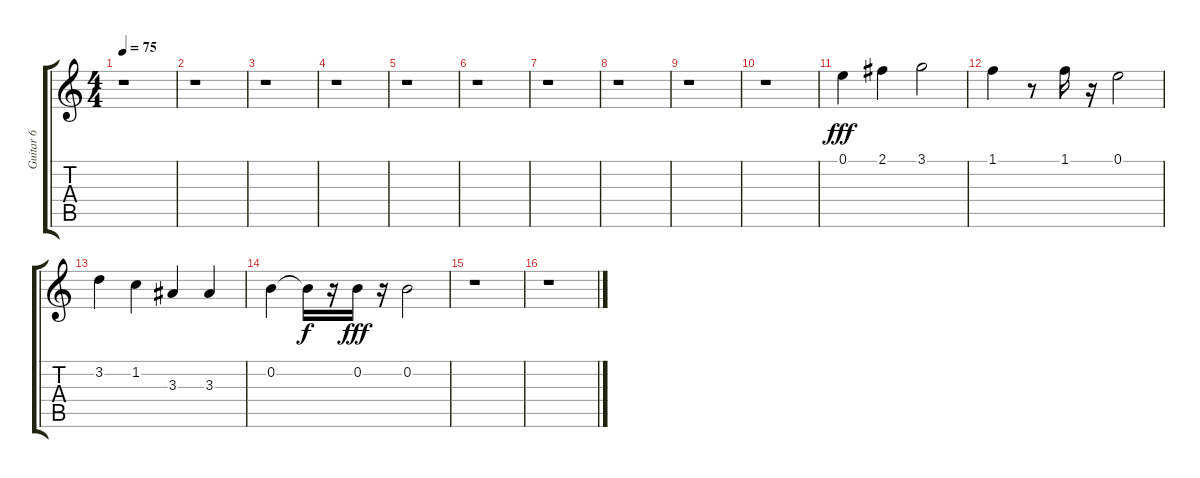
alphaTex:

\track ("Guitar 6" "Guitar 6") {instrument distortionguitar}
\staff {score tabs}
\tuning (E4 B3 G3 D3 A2 E2) {hide}
\ts (4 4)
\tempo 75
\clef g2
\ks c
r.1{dy fff} |
r.1 |
r.1 |
r.1 |
r.1 |
r.1 |
r.1 |
r.1 |
r.1 |
r.1 |
0.1.4{volume 13} 2.1.4 3.1.2 |
1.1.4 r.8 1.1.16 r.16 0.1.2 |
3.2.4 1.2.4 3.3.4 3.3.4 |
0.2.4 0.2{t}.16{dy f} r.16 0.2.16{dy fff} r.16 0.2.2 |
r.1 |
r.1
